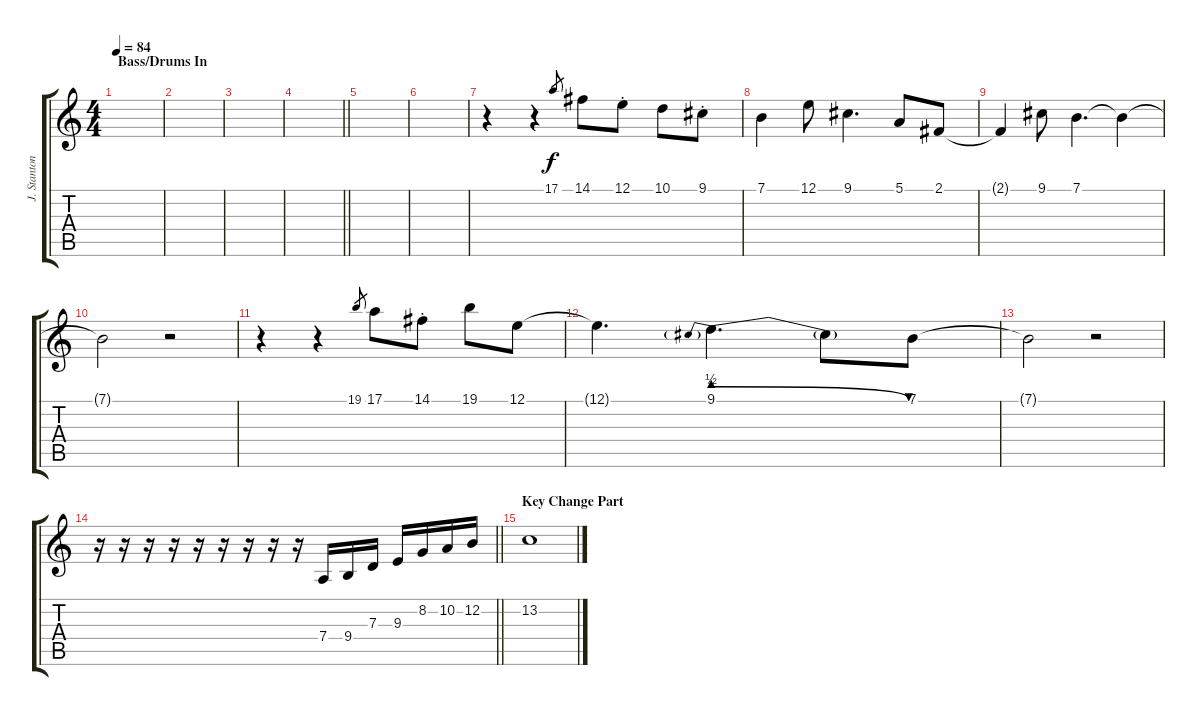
\track ("J. Stanton - Trumpet (Solo)" "J. Stanton") {instrument trumpet}
\staff {score tabs}
\tuning (E4 B3 G3 D3 A2 E2) {hide}
\ts (4 4)
\section ("" "Bass/Drums In")
\tempo 84
\clef g2
\ks c
|
|
|
\barLineRight lightlight
|
|
|
r.4 r.4 17.1.8{gr} 14.1.8 12.1{st}.8 10.1.8 9.1{st}.8 |
7.1.4 12.1.8 9.1.4{d} 5.1.8 2.1.8 |
2.1{t}.4 9.1.8 7.1.4{d} 7.1{t}.4 |
7.1{t}.2 r.2 |
r.4 r.4 19.1.8{gr} 17.1.8 14.1{st}.8 19.1.8 12.1.8 |
12.1{t}.4{d} 9.1{be (prebendrelease 0 2 60 0)}.4{d} 9.1{t}.8 7.1.8 |
7.1{t}.2 r.2 |
\barLineRight lightlight
r.16 r.16 r.16 r.16 r.16 r.16 r.16 r.16 r.16 7.4.16 9.4.16 7.3.16 9.3.16 8.2.16 10.2.16 12.2.16 |
\section ("" "Key Change Part")
13.2.1
